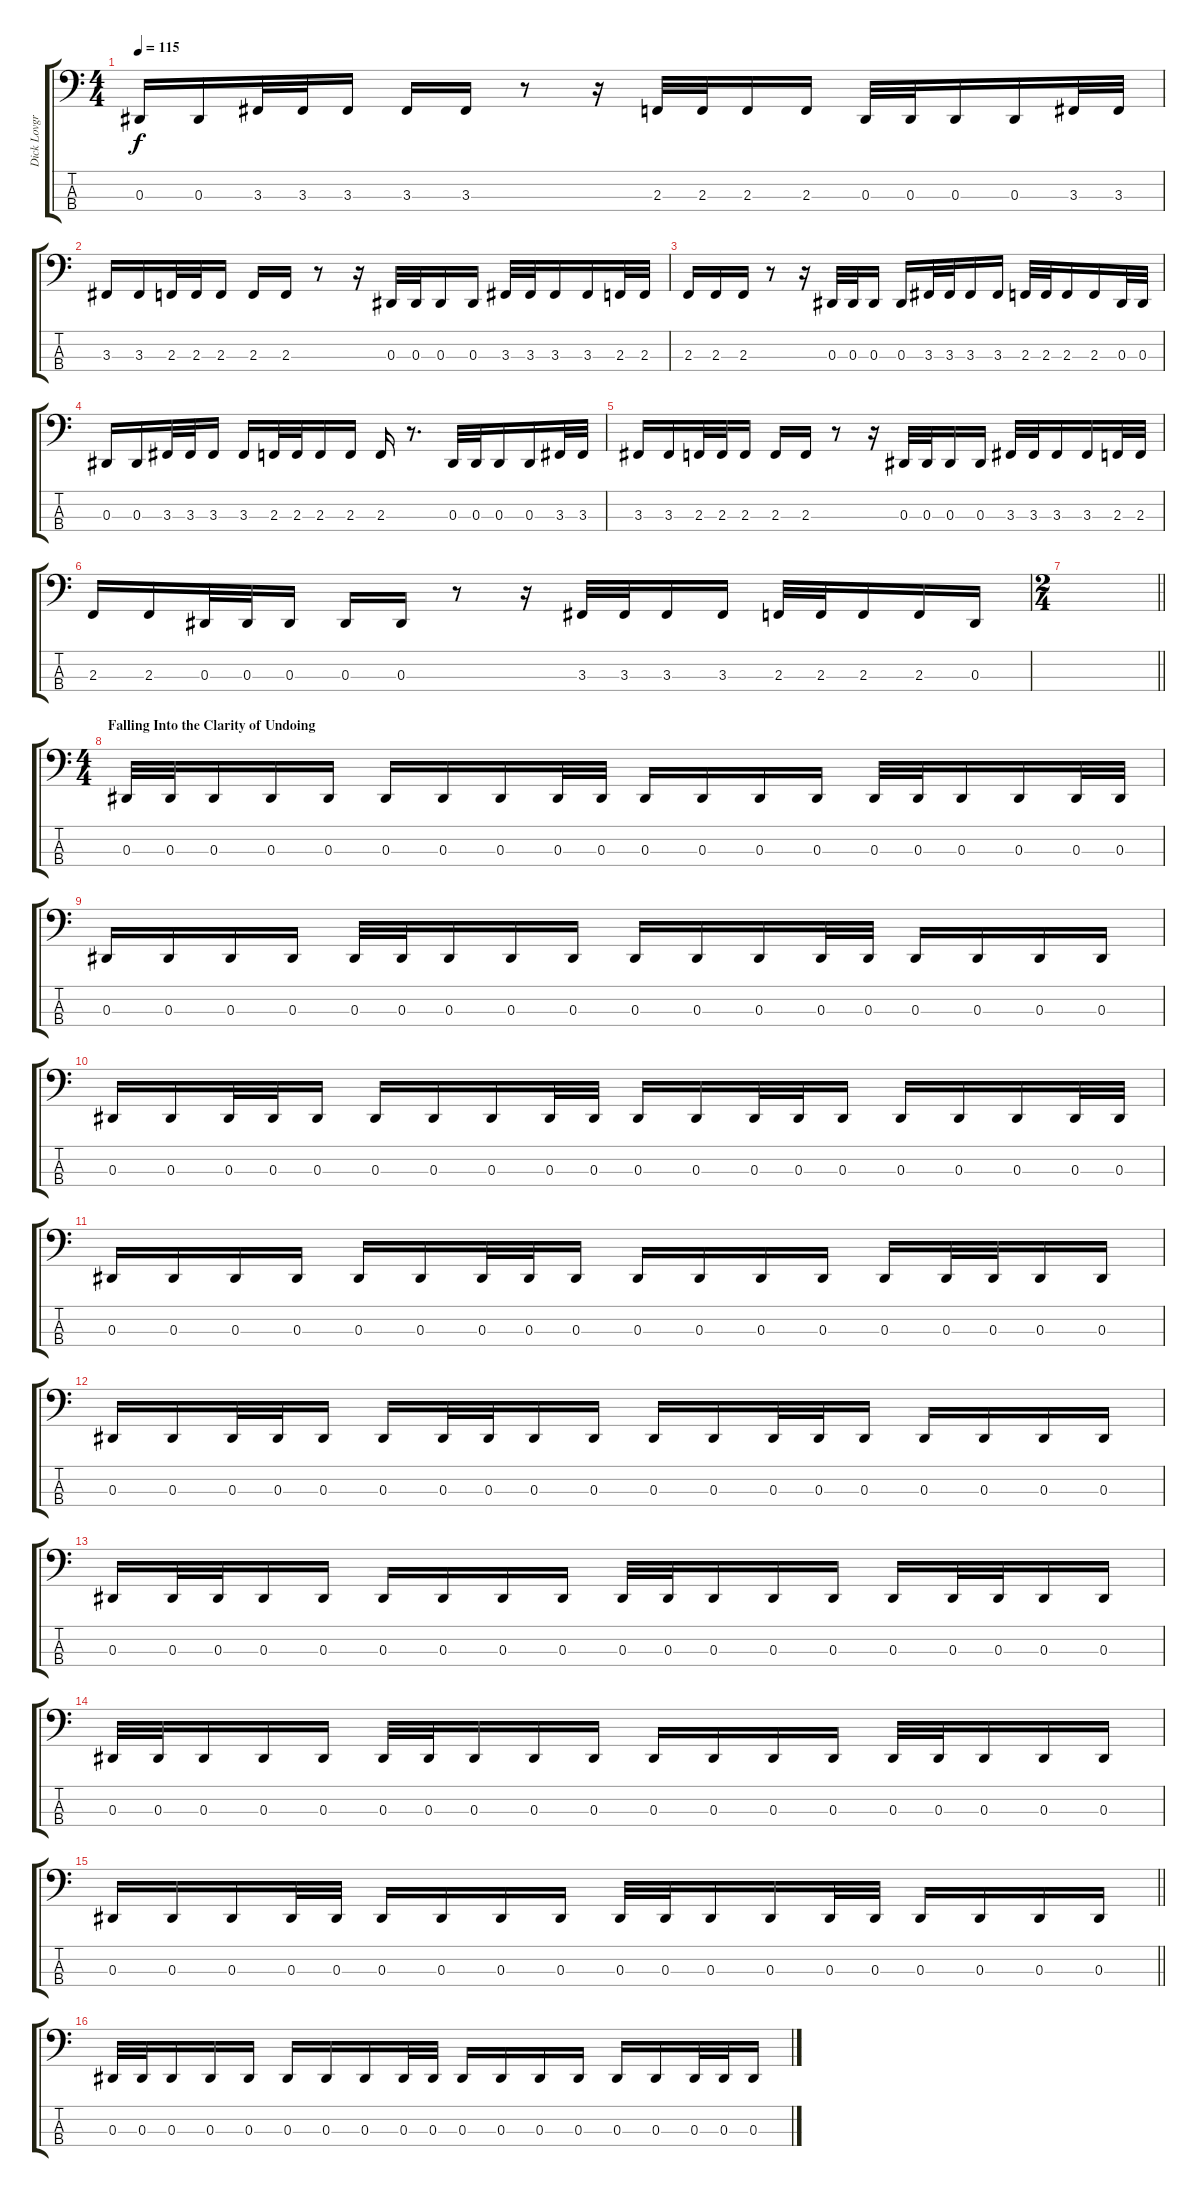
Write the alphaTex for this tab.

\track ("Dick Lovgren (Bass)" "Dick Lovgr") {instrument slapbass2}
\staff {score tabs}
\tuning (Bb1 Ab1 Eb1 Db1) {hide}
\ts (4 4)
\tempo 115
\clef f4
\ks c
0.3.16{dy f} 0.3.16 3.3.32 3.3.32 3.3.16 3.3.16 3.3.16 r.8 r.16 2.3.32 2.3.32 2.3.16 2.3.16 0.3.32 0.3.32 0.3.16 0.3.16 3.3.32 3.3.32 |
3.3.16 3.3.16 2.3.32 2.3.32 2.3.16 2.3.16 2.3.16 r.8 r.16 0.3.32 0.3.32 0.3.16 0.3.16 3.3.32 3.3.32 3.3.16 3.3.16 2.3.32 2.3.32 |
2.3.16 2.3.16 2.3.16 r.8 r.16 0.3.32 0.3.32 0.3.16 0.3.16 3.3.32 3.3.32 3.3.16 3.3.16 2.3.32 2.3.32 2.3.16 2.3.16 0.3.32 0.3.32 |
0.3.16 0.3.16 3.3.32 3.3.32 3.3.16 3.3.16 2.3.32 2.3.32 2.3.16 2.3.16 2.3.16 r.8{d} 0.3.32 0.3.32 0.3.16 0.3.16 3.3.32 3.3.32 |
3.3.16 3.3.16 2.3.32 2.3.32 2.3.16 2.3.16 2.3.16 r.8 r.16 0.3.32 0.3.32 0.3.16 0.3.16 3.3.32 3.3.32 3.3.16 3.3.16 2.3.32 2.3.32 |
2.3.16 2.3.16 0.3.32 0.3.32 0.3.16 0.3.16 0.3.16 r.8 r.16 3.3.32 3.3.32 3.3.16 3.3.16 2.3.32 2.3.32 2.3.16 2.3.16 0.3.16 |
\ts (2 4)
\barLineRight lightlight
|
\ts (4 4)
\section ("" "Falling Into the Clarity of Undoing")
0.3.32 0.3.32 0.3.16 0.3.16 0.3.16 0.3.16 0.3.16 0.3.16 0.3.32 0.3.32 0.3.16 0.3.16 0.3.16 0.3.16 0.3.32 0.3.32 0.3.16 0.3.16 0.3.32 0.3.32 |
0.3.16 0.3.16 0.3.16 0.3.16 0.3.32 0.3.32 0.3.16 0.3.16 0.3.16 0.3.16 0.3.16 0.3.16 0.3.32 0.3.32 0.3.16 0.3.16 0.3.16 0.3.16 |
0.3.16 0.3.16 0.3.32 0.3.32 0.3.16 0.3.16 0.3.16 0.3.16 0.3.32 0.3.32 0.3.16 0.3.16 0.3.32 0.3.32 0.3.16 0.3.16 0.3.16 0.3.16 0.3.32 0.3.32 |
0.3.16 0.3.16 0.3.16 0.3.16 0.3.16 0.3.16 0.3.32 0.3.32 0.3.16 0.3.16 0.3.16 0.3.16 0.3.16 0.3.16 0.3.32 0.3.32 0.3.16 0.3.16 |
0.3.16 0.3.16 0.3.32 0.3.32 0.3.16 0.3.16 0.3.32 0.3.32 0.3.16 0.3.16 0.3.16 0.3.16 0.3.32 0.3.32 0.3.16 0.3.16 0.3.16 0.3.16 0.3.16 |
0.3.16 0.3.32 0.3.32 0.3.16 0.3.16 0.3.16 0.3.16 0.3.16 0.3.16 0.3.32 0.3.32 0.3.16 0.3.16 0.3.16 0.3.16 0.3.32 0.3.32 0.3.16 0.3.16 |
0.3.32 0.3.32 0.3.16 0.3.16 0.3.16 0.3.32 0.3.32 0.3.16 0.3.16 0.3.16 0.3.16 0.3.16 0.3.16 0.3.16 0.3.32 0.3.32 0.3.16 0.3.16 0.3.16 |
\barLineRight lightlight
0.3.16 0.3.16 0.3.16 0.3.32 0.3.32 0.3.16 0.3.16 0.3.16 0.3.16 0.3.32 0.3.32 0.3.16 0.3.16 0.3.32 0.3.32 0.3.16 0.3.16 0.3.16 0.3.16 |
0.3.32 0.3.32 0.3.16 0.3.16 0.3.16 0.3.16 0.3.16 0.3.16 0.3.32 0.3.32 0.3.16 0.3.16 0.3.16 0.3.16 0.3.16 0.3.16 0.3.32 0.3.32 0.3.16
